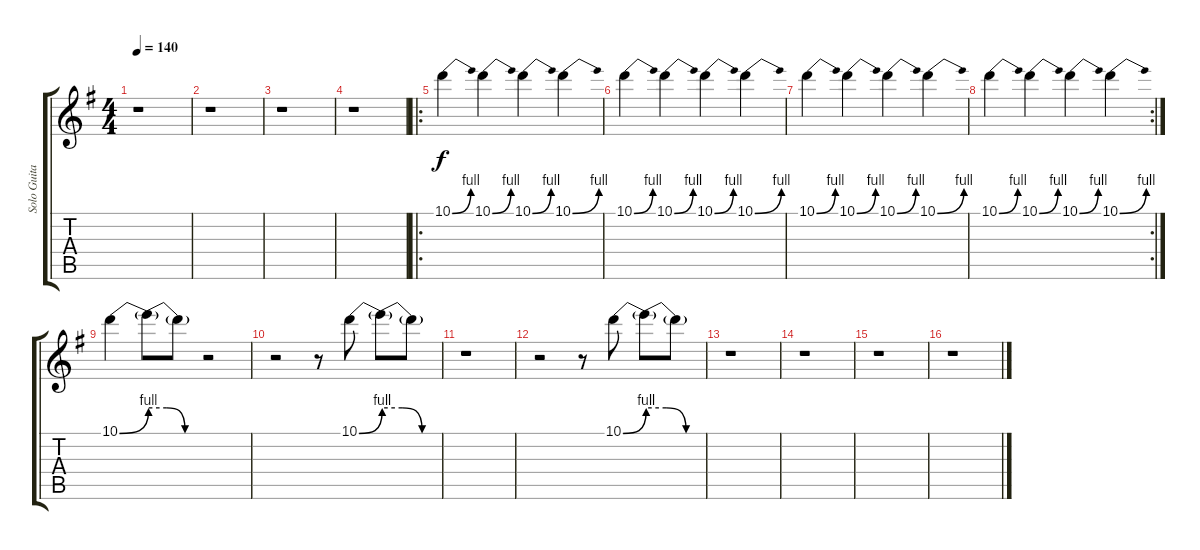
\track ("Solo Guitar" "Solo Guita") {instrument distortionguitar}
\staff {score tabs}
\tuning (E4 B3 G3 D3 A2 E2) {hide}
\ts (4 4)
\tempo 140
\clef g2
\ks g
r.1{dy f} |
r.1 |
r.1 |
r.1 |
\ro
10.1{be (bend 0 0 60 4)}.4 10.1{be (bend 0 0 60 4)}.4 10.1{be (bend 0 0 60 4)}.4 10.1{be (bend 0 0 60 4)}.4 |
10.1{be (bend 0 0 60 4)}.4 10.1{be (bend 0 0 60 4)}.4 10.1{be (bend 0 0 60 4)}.4 10.1{be (bend 0 0 60 4)}.4 |
10.1{be (bend 0 0 60 4)}.4 10.1{be (bend 0 0 60 4)}.4 10.1{be (bend 0 0 60 4)}.4 10.1{be (bend 0 0 60 4)}.4 |
\rc 2
10.1{be (bend 0 0 60 4)}.4 10.1{be (bend 0 0 60 4)}.4 10.1{be (bend 0 0 60 4)}.4 10.1{be (bend 0 0 60 4)}.4 |
10.1{be (bend 0 0 60 4)}.4 10.1{be (custom 0 4 20 4 40 0 60 0) t}.8 10.1{t}.8 r.2 |
r.2 r.8 10.1{be (bend 0 0 60 4)}.8 10.1{be (custom 0 4 20 4 40 0 60 0) t}.8 10.1{t}.8 |
r.1 |
r.2 r.8 10.1{be (bend 0 0 60 4)}.8 10.1{be (custom 0 4 20 4 40 0 60 0) t}.8 10.1{t}.8 |
r.1 |
r.1 |
r.1 |
r.1
